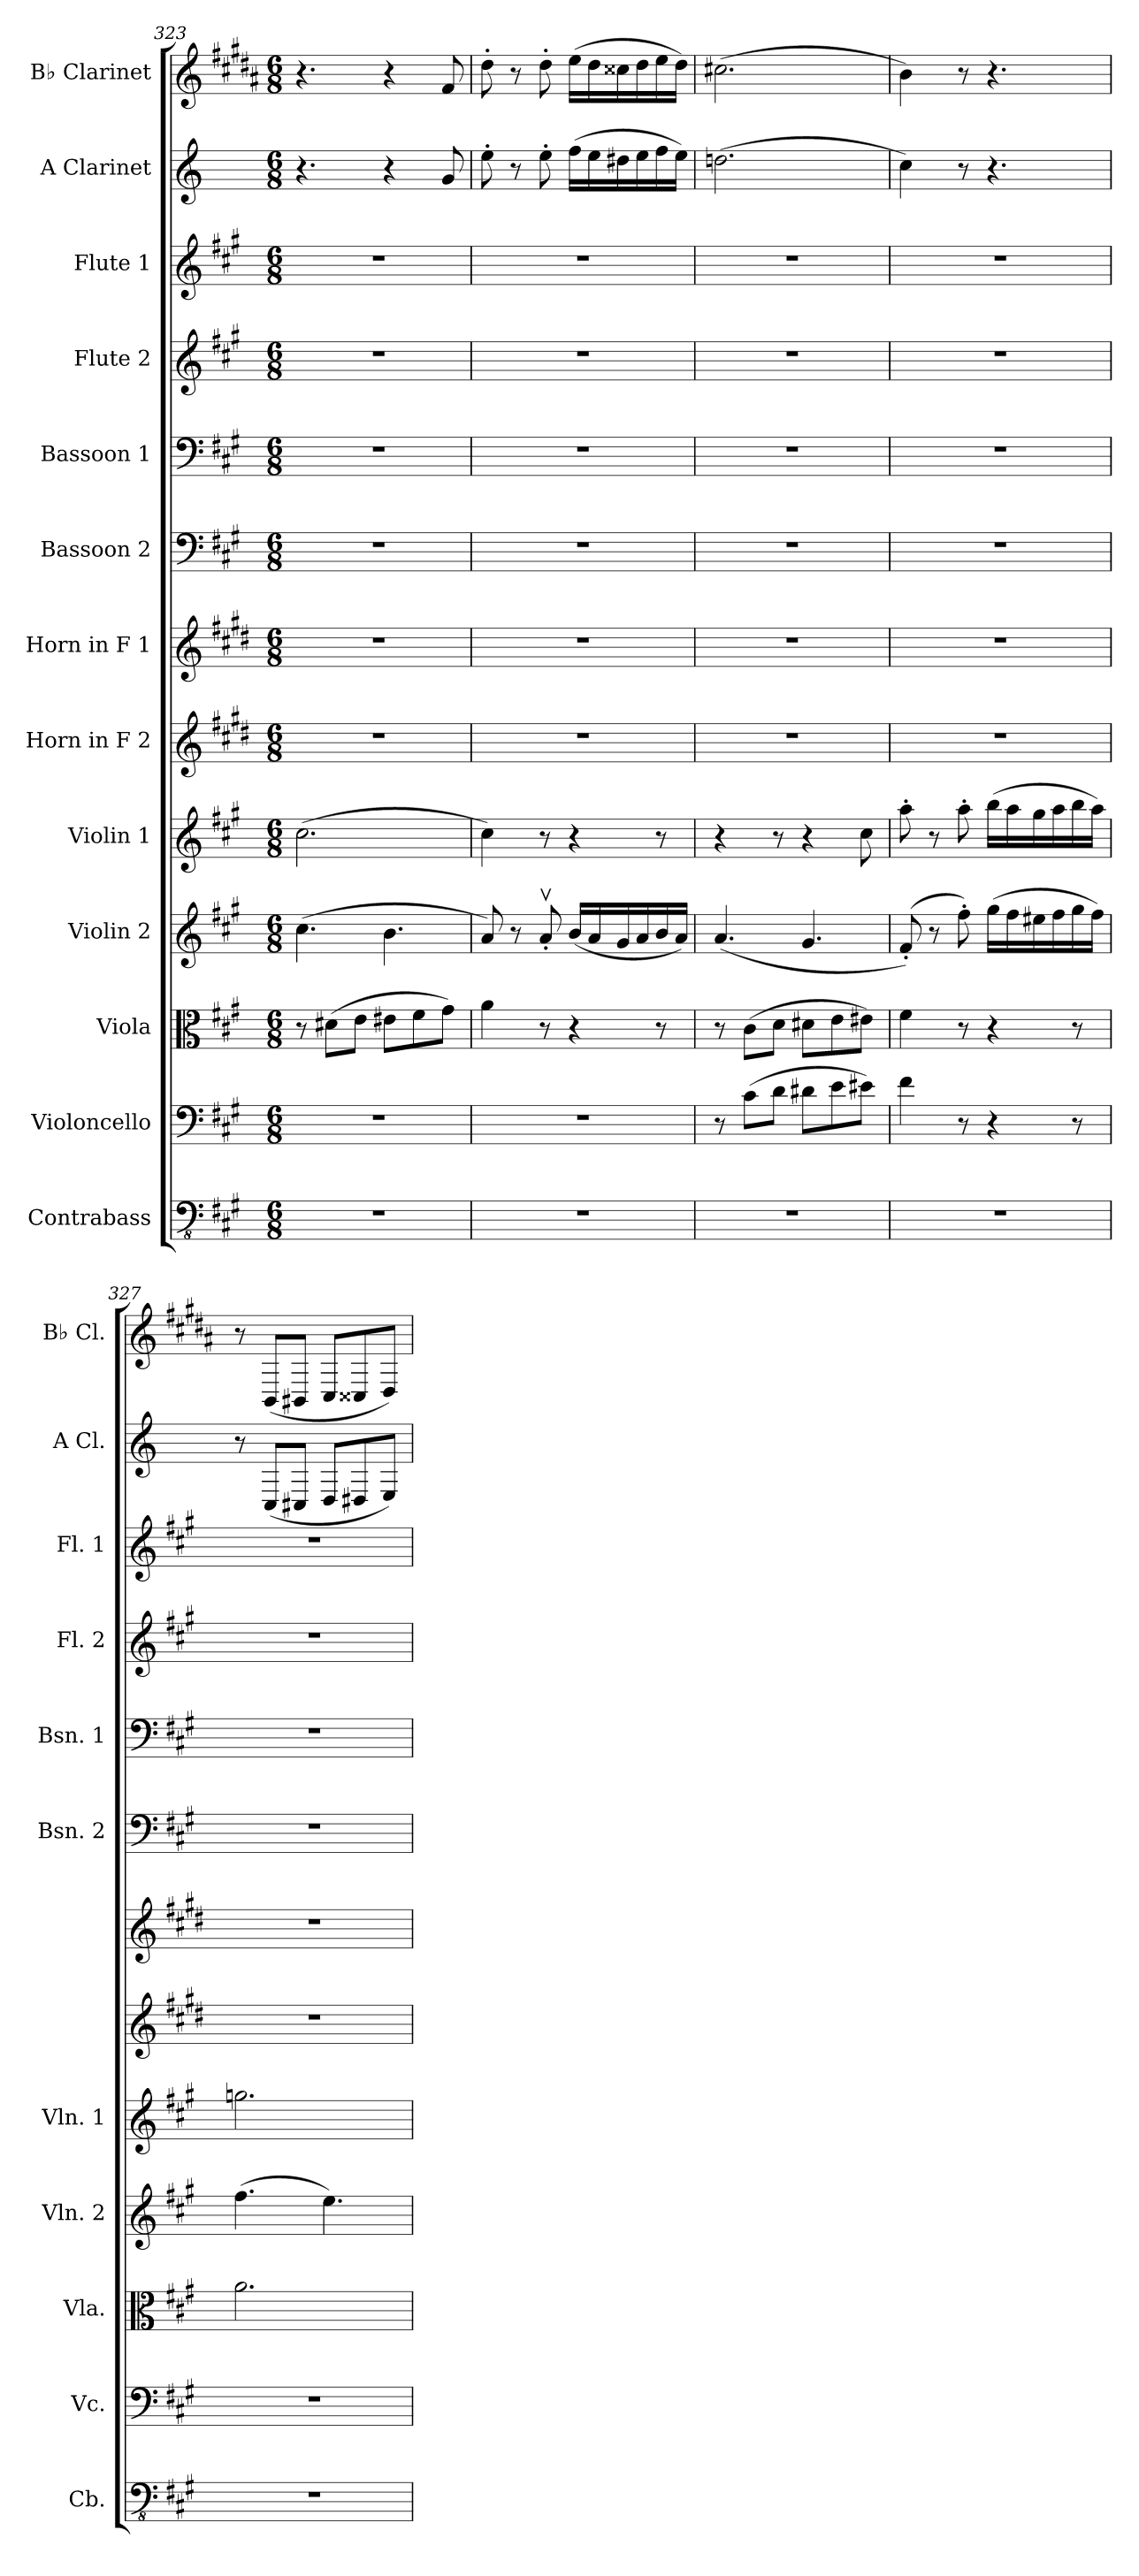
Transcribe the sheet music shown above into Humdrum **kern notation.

**kern	**kern	**kern	**kern	**kern	**kern	**kern	**kern	**kern	**kern	**kern	**kern	**kern
*part13	*part12	*part11	*part10	*part9	*part8	*part7	*part6	*part5	*part4	*part3	*part2	*part1
*staff13	*staff12	*staff11	*staff10	*staff9	*staff8	*staff7	*staff6	*staff5	*staff4	*staff3	*staff2	*staff1
*I"Contrabass	*I"Violoncello	*I"Viola	*I"Violin 2	*I"Violin 1	*I"Horn in F 2	*I"Horn in F 1	*I"Bassoon 2	*I"Bassoon 1	*I"Flute 2	*I"Flute 1	*I"A Clarinet	*I"B♭ Clarinet
*I'Cb.	*I'Vc.	*I'Vla.	*I'Vln. 2	*I'Vln. 1	*	*	*I'Bsn. 2	*I'Bsn. 1	*I'Fl. 2	*I'Fl. 1	*I'A Cl.	*I'B♭ Cl.
!!LO:PB:g=z
*clefFv4	*clefF4	*clefC3	*clefG2	*clefG2	*clefG2	*clefG2	*clefF4	*clefF4	*clefG2	*clefG2	*clefG2	*clefG2
*ITrd7c12	*	*	*	*	*ITrd4c7	*ITrd4c7	*	*	*	*	*ITrd2c3	*ITrd1c2
*k[f#c#g#]	*k[f#c#g#]	*k[f#c#g#]	*k[f#c#g#]	*k[f#c#g#]	*k[f#c#g#]	*k[f#c#g#]	*k[f#c#g#]	*k[f#c#g#]	*k[f#c#g#]	*k[f#c#g#]	*k[f#c#g#]	*k[f#c#g#]
*M6/8	*M6/8	*M6/8	*M6/8	*M6/8	*M6/8	*M6/8	*M6/8	*M6/8	*M6/8	*M6/8	*M6/8	*M6/8
=323	=323	=323	=323	=323	=323	=323	=323	=323	=323	=323	=323	=323
2.r	2.r	8r	(>4.cc#\	(>2.cc#\	2.r	2.r	2.r	2.r	2.r	2.r	4.r	4.r
.	.	(>8d#X\L	.	.	.	.	.	.	.	.	.	.
.	.	8e\J	.	.	.	.	.	.	.	.	.	.
.	.	8e#X\L	4.b\	.	.	.	.	.	.	.	4r	4r
.	.	8f#\	.	.	.	.	.	.	.	.	.	.
.	.	8g#\J)	.	.	.	.	.	.	.	.	8e/	8e/
=324	=324	=324	=324	=324	=324	=324	=324	=324	=324	=324	=324	=324
2.r	2.r	4a\	8a/)	4cc#\)	2.r	2.r	2.r	2.r	2.r	2.r	8cc#'\	8cc#'\
.	.	.	8r	.	.	.	.	.	.	.	8r	8r
.	.	8r	8av'/	8r	.	.	.	.	.	.	8cc#'\	8cc#'\
.	.	4r	(<16b/LL	4r	.	.	.	.	.	.	(>16dd\LL	(>16dd\LL
.	.	.	16a/	.	.	.	.	.	.	.	16cc#\	16cc#\
.	.	.	16g#/	.	.	.	.	.	.	.	16b#X\	16b#X\
.	.	.	16a/	.	.	.	.	.	.	.	16cc#\	16cc#\
.	.	8r	16b/	8r	.	.	.	.	.	.	16dd\	16dd\
.	.	.	16a/JJ)	.	.	.	.	.	.	.	16cc#\JJ)	16cc#\JJ)
=325	=325	=325	=325	=325	=325	=325	=325	=325	=325	=325	=325	=325
2.r	8r	8r	(<4.a/	4r	2.r	2.r	2.r	2.r	2.r	2.r	(>2.bn\	(>2.bn\
.	(>8c#\L	(>8c#\L	.	.	.	.	.	.	.	.	.	.
.	8d\J	8d\J	.	8r	.	.	.	.	.	.	.	.
.	8d#X\L	8d#X\L	4.g#/	4r	.	.	.	.	.	.	.	.
.	8e\	8e\	.	.	.	.	.	.	.	.	.	.
.	8e#X\J)	8e#X\J)	.	8cc#\	.	.	.	.	.	.	.	.
=326	=326	=326	=326	=326	=326	=326	=326	=326	=326	=326	=326	=326
2.r	4f#\	4f#\	(>8f#'/)	8aa'\	2.r	2.r	2.r	2.r	2.r	2.r	4a\)	4a\)
.	.	.	8r	8r	.	.	.	.	.	.	.	.
.	8r	8r	8ff#'\)	8aa'\	.	.	.	.	.	.	8r	8r
.	4r	4r	(>16gg#\LL	(>16bb\LL	.	.	.	.	.	.	4.r	4.r
.	.	.	16ff#\	16aa\	.	.	.	.	.	.	.	.
.	.	.	16ee#X\	16gg#\	.	.	.	.	.	.	.	.
.	.	.	16ff#\	16aa\	.	.	.	.	.	.	.	.
.	8r	8r	16gg#\	16bb\	.	.	.	.	.	.	.	.
.	.	.	16ff#\JJ)	16aa\JJ)	.	.	.	.	.	.	.	.
!!LO:PB:g=z
=327	=327	=327	=327	=327	=327	=327	=327	=327	=327	=327	=327	=327
2.r	2.r	2.a\	(>4.ff#\	2.ggn\	2.r	2.r	2.r	2.r	2.r	2.r	8r	8r
.	.	.	.	.	.	.	.	.	.	.	(<8AA/L	(<8AA/L
.	.	.	.	.	.	.	.	.	.	.	8AA#X/J	8AA#X/J
.	.	.	4.ee\)	.	.	.	.	.	.	.	8BB/L	8BB/L
.	.	.	.	.	.	.	.	.	.	.	8BB#X/	8BB#X/
.	.	.	.	.	.	.	.	.	.	.	8C#/J)	8C#/J)
=	=	=	=	=	=	=	=	=	=	=	=	=
*-	*-	*-	*-	*-	*-	*-	*-	*-	*-	*-	*-	*-
